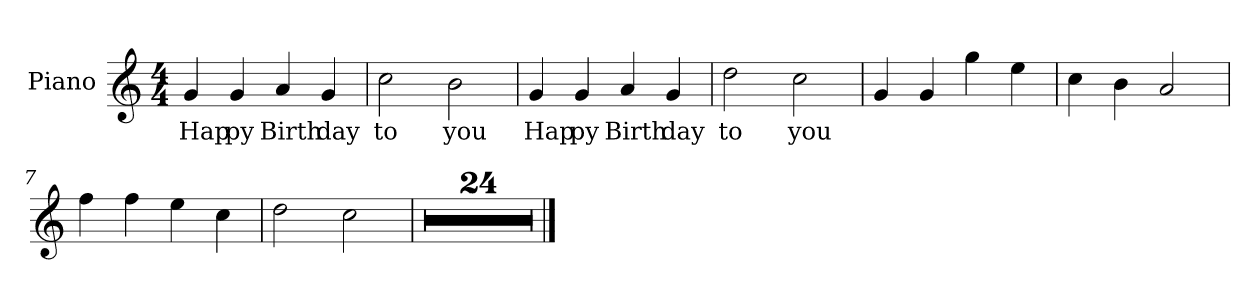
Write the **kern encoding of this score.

**kern	**text
*part1	*part1
*staff1	*staff1
*I"Piano	*
*I'Pno.	*
*clefG2	*
*k[]	*
*M4/4	*
=1	=1
!	!LO:LY:b
4g/	Hap
!	!LO:LY:b
4g/	py
!	!LO:LY:b
4a/	Birth
!	!LO:LY:b
4g/	day
=2	=2
!	!LO:LY:b
2cc\	to
!	!LO:LY:b
2b\	you
=3	=3
!	!LO:LY:b
4g/	Hap
!	!LO:LY:b
4g/	py
!	!LO:LY:b
4a/	Birth
!	!LO:LY:b
4g/	day
=4	=4
!	!LO:LY:b
2dd\	to
!	!LO:LY:b
2cc\	you
!!LO:LB:g=z
=5	=5
4g/	.
4g/	.
4gg\	.
4ee\	.
=6	=6
4cc\	.
4b\	.
2a/	.
=7	=7
4ff\	.
4ff\	.
4ee\	.
4cc\	.
=8	=8
2dd\	.
2cc\	.
!!LO:LB:g=z
=9	=9
1r	.
=10	=10
1r	.
=11	=11
1r	.
=12	=12
1r	.
!!LO:LB:g=z
=13	=13
1r	.
=14	=14
1r	.
=15	=15
1r	.
=16	=16
1r	.
!!LO:LB:g=z
=17	=17
1r	.
=18	=18
1r	.
=19	=19
1r	.
=20	=20
1r	.
!!LO:LB:g=z
=21	=21
1r	.
=22	=22
1r	.
=23	=23
1r	.
=24	=24
1r	.
!!LO:LB:g=z
=25	=25
1r	.
=26	=26
1r	.
=27	=27
1r	.
=28	=28
1r	.
!!LO:LB:g=z
=29	=29
1r	.
=30	=30
1r	.
=31	=31
1r	.
=32	=32
1r	.
==	==
*-	*-
